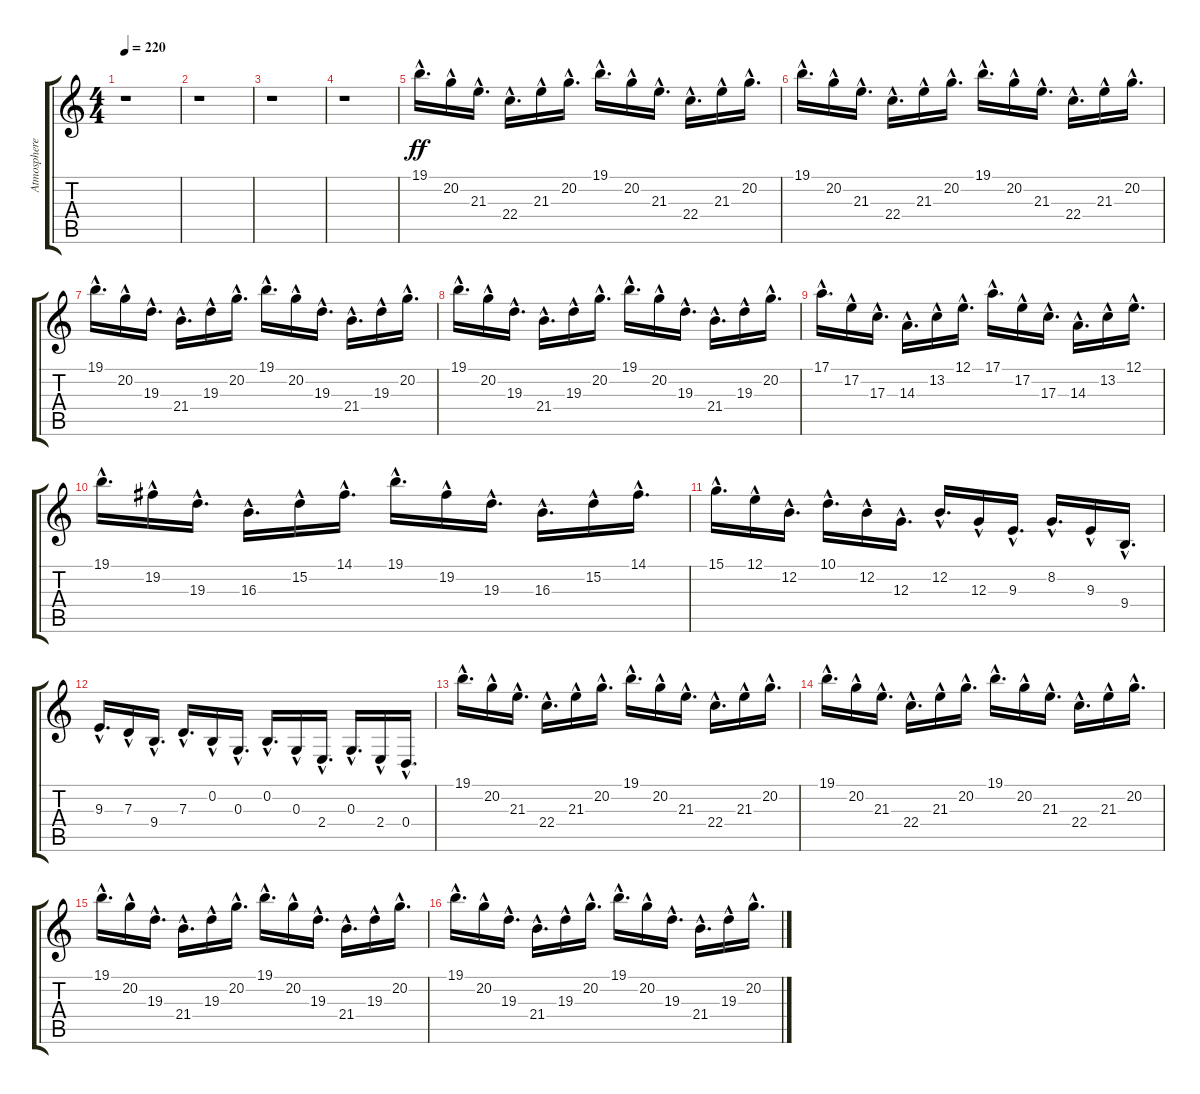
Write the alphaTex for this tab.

\track ("Atmosphere" "Atmosphere") {instrument fx4atmosphere}
\staff {score tabs}
\tuning (E4 B3 G3 D3 A2 E2) {hide}
\ts (4 4)
\tempo 220
\clef g2
\ks c
r.1{dy fff} |
r.1 |
r.1 |
r.1 |
19.1{hac}.16{d dy ff balance 8} 20.2{hac}.16 21.3{hac}.16{d} 22.4{hac}.16{d} 21.3{hac}.16 20.2{hac}.16{d} 19.1{hac}.16{d} 20.2{hac}.16 21.3{hac}.16{d} 22.4{hac}.16{d} 21.3{hac}.16 20.2{hac}.16{d} |
19.1{hac}.16{d} 20.2{hac}.16 21.3{hac}.16{d} 22.4{hac}.16{d} 21.3{hac}.16 20.2{hac}.16{d} 19.1{hac}.16{d} 20.2{hac}.16 21.3{hac}.16{d} 22.4{hac}.16{d} 21.3{hac}.16 20.2{hac}.16{d} |
19.1{hac}.16{d} 20.2{hac}.16 19.3{hac}.16{d} 21.4{hac}.16{d} 19.3{hac}.16 20.2{hac}.16{d} 19.1{hac}.16{d} 20.2{hac}.16 19.3{hac}.16{d} 21.4{hac}.16{d} 19.3{hac}.16 20.2{hac}.16{d} |
19.1{hac}.16{d} 20.2{hac}.16 19.3{hac}.16{d} 21.4{hac}.16{d} 19.3{hac}.16 20.2{hac}.16{d} 19.1{hac}.16{d} 20.2{hac}.16 19.3{hac}.16{d} 21.4{hac}.16{d} 19.3{hac}.16 20.2{hac}.16{d} |
17.1{hac}.16{d} 17.2{hac}.16 17.3{hac}.16{d} 14.3{hac}.16{d} 13.2{hac}.16 12.1{hac}.16{d} 17.1{hac}.16{d} 17.2{hac}.16 17.3{hac}.16{d} 14.3{hac}.16{d} 13.2{hac}.16 12.1{hac}.16{d} |
19.1{hac}.16{d} 19.2{hac}.16 19.3{hac}.16{d} 16.3{hac}.16{d} 15.2{hac}.16 14.1{hac}.16{d} 19.1{hac}.16{d} 19.2{hac}.16 19.3{hac}.16{d} 16.3{hac}.16{d} 15.2{hac}.16 14.1{hac}.16{d} |
15.1{hac}.16{d} 12.1{hac}.16 12.2{hac}.16{d} 10.1{hac}.16{d} 12.2{hac}.16 12.3{hac}.16{d} 12.2{hac}.16{d} 12.3{hac}.16 9.3{hac}.16{d} 8.2{hac}.16{d} 9.3{hac}.16 9.4{hac}.16{d} |
9.3{hac}.16{d} 7.3{hac}.16 9.4{hac}.16{d} 7.3{hac}.16{d} 0.2{hac}.16 0.3{hac}.16{d} 0.2{hac}.16{d} 0.3{hac}.16 2.4{hac}.16{d} 0.3{hac}.16{d} 2.4{hac}.16 0.4{hac}.16{d} |
19.1{hac}.16{d} 20.2{hac}.16 21.3{hac}.16{d} 22.4{hac}.16{d} 21.3{hac}.16 20.2{hac}.16{d} 19.1{hac}.16{d} 20.2{hac}.16 21.3{hac}.16{d} 22.4{hac}.16{d} 21.3{hac}.16 20.2{hac}.16{d} |
19.1{hac}.16{d} 20.2{hac}.16 21.3{hac}.16{d} 22.4{hac}.16{d} 21.3{hac}.16 20.2{hac}.16{d} 19.1{hac}.16{d} 20.2{hac}.16 21.3{hac}.16{d} 22.4{hac}.16{d} 21.3{hac}.16 20.2{hac}.16{d} |
19.1{hac}.16{d} 20.2{hac}.16 19.3{hac}.16{d} 21.4{hac}.16{d} 19.3{hac}.16 20.2{hac}.16{d} 19.1{hac}.16{d} 20.2{hac}.16 19.3{hac}.16{d} 21.4{hac}.16{d} 19.3{hac}.16 20.2{hac}.16{d} |
19.1{hac}.16{d} 20.2{hac}.16 19.3{hac}.16{d} 21.4{hac}.16{d} 19.3{hac}.16 20.2{hac}.16{d} 19.1{hac}.16{d} 20.2{hac}.16 19.3{hac}.16{d} 21.4{hac}.16{d} 19.3{hac}.16 20.2{hac}.16{d}
